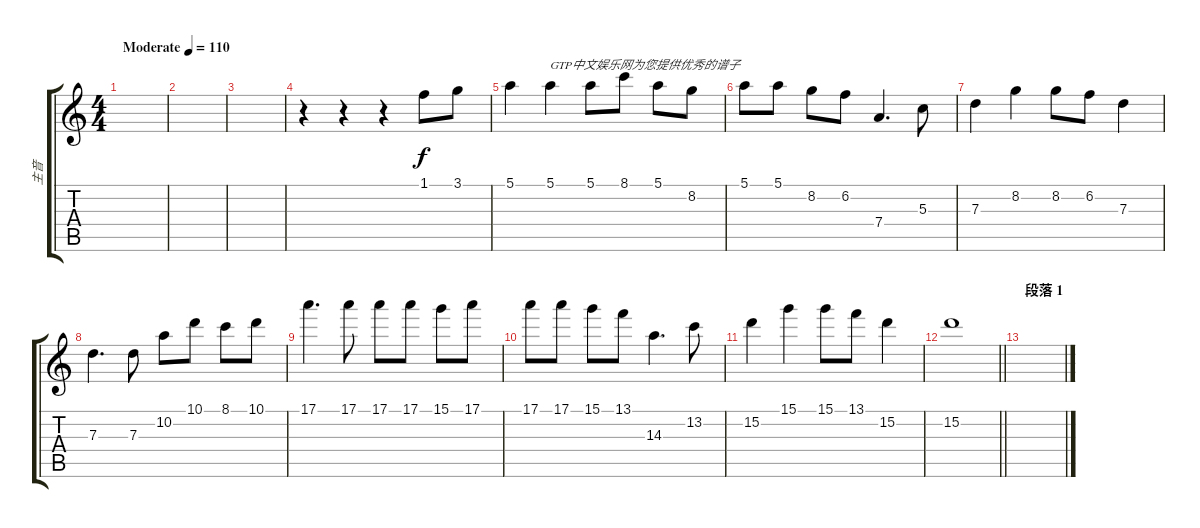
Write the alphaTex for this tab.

\track ("主音" "主音") {instrument overdrivenguitar}
\staff {score tabs}
\tuning (E4 B3 G3 D3 A2 E2) {hide}
\ts (4 4)
\tempo (110 "Moderate")
\clef g2
\ks c
|
|
|
r.4 r.4 r.4 1.1.8 3.1.8 |
5.1.4 5.1.4{txt "GTP中文娱乐网为您提供优秀的谱子"} 5.1.8 8.1.8 5.1.8 8.2.8 |
5.1.8 5.1.8 8.2.8 6.2.8 7.4.4{d} 5.3.8 |
7.3.4 8.2.4 8.2.8 6.2.8 7.3.4 |
7.3.4{d} 7.3.8 10.2.8 10.1.8 8.1.8 10.1.8 |
17.1.4{d} 17.1.8 17.1.8 17.1.8 15.1.8 17.1.8 |
17.1.8 17.1.8 15.1.8 13.1.8 14.3.4{d} 13.2.8 |
15.2.4 15.1.4 15.1.8 13.1.8 15.2.4 |
\barLineRight lightlight
15.2.1 |
\section ("" "段落 1")
